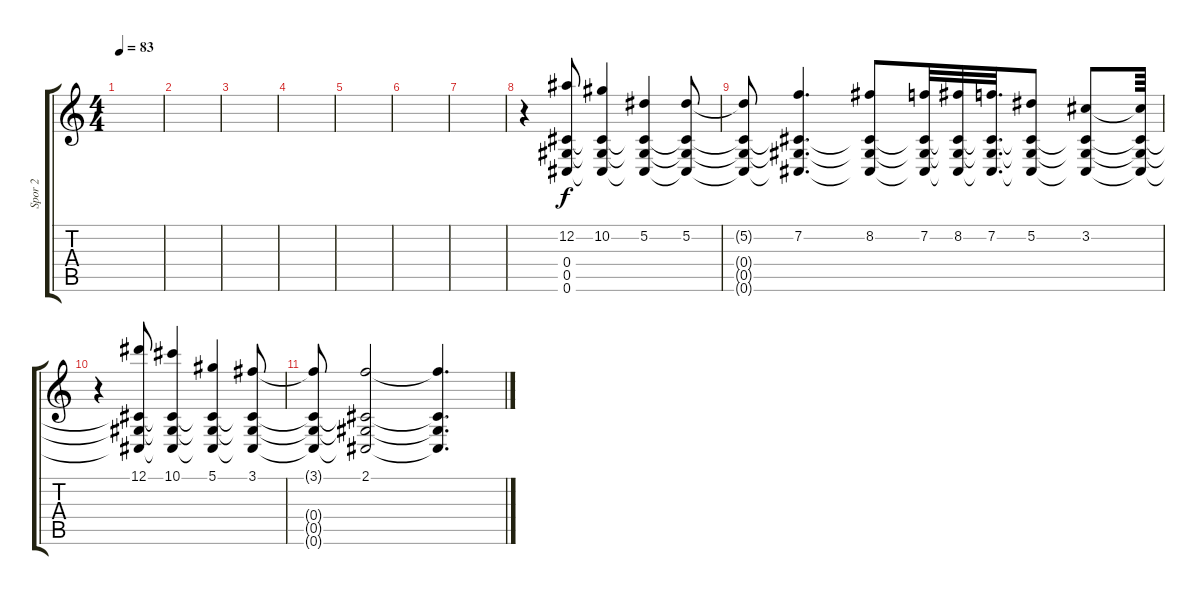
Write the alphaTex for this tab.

\track ("Spor 2" "Spor 2") {instrument electricguitarclean}
\staff {score tabs}
\tuning (Eb4 Bb3 Gb3 Db3 Ab2 Db2) {hide}
\ts (4 4)
\tempo 83
\clef g2
\ks c
|
|
|
|
|
|
|
r.4 (12.2 0.4 0.5 0.6).8 (10.2 0.4{t} 0.5{t} 0.6{t}).4 (5.2 0.4{t} 0.5{t} 0.6{t}).4 (5.2 0.4{t} 0.5{t} 0.6{t}).8 |
(5.2{t} 0.4{t} 0.5{t} 0.6{t}).8 (7.2 0.4{t} 0.5{t} 0.6{t}).4{d} (8.2 0.4{t} 0.5{t} 0.6{t}).8 (7.2 0.4{t} 0.5{t} 0.6{t}).32 (8.2 0.4{t} 0.5{t} 0.6{t}).32 (7.2 0.4{t} 0.5{t} 0.6{t}).32{d} (5.2 0.4{t} 0.5{t} 0.6{t}).8 (3.2 0.4{t} 0.5{t} 0.6{t}).8 (3.2{t} 0.4{t} 0.5{t} 0.6{t}).64 |
r.4 (12.1 0.4{t} 0.5{t} 0.6{t}).8 (10.1 0.4{t} 0.5{t} 0.6{t}).4 (5.1 0.4{t} 0.5{t} 0.6{t}).4 (3.1 0.4{t} 0.5{t} 0.6{t}).8 |
(3.1{t} 0.4{t} 0.5{t} 0.6{t}).8 (2.1 0.4{t} 0.5{t} 0.6{t}).2 (2.1{t} 0.4{t} 0.5{t} 0.6{t}).4{d}
